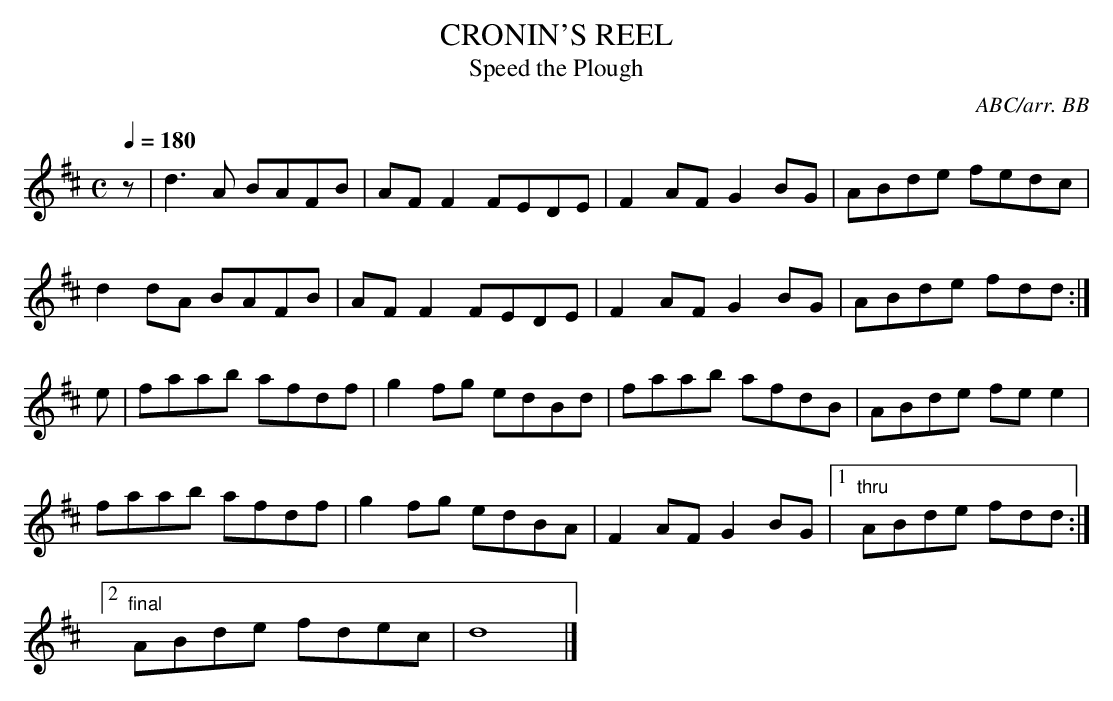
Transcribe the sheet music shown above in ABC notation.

X:1
T:CRONIN'S REEL
T:Speed the Plough
C:ABC/arr. BB
M:C
L:1/8
Q:1/4=180
K:D
z|d3A BAFB|AFF2 FEDE|F2AF G2BG|ABde fedc|
d2dA BAFB|AFF2 FEDE|F2AF G2BG|ABde fdd :|
e|faab afdf|g2fg edBd|faab afdB|ABde fee2|
faab afdf|g2fg edBA|F2AF G2BG|1 "thru"ABde fdd :|
[2 "final"ABde fdec|d8|]
